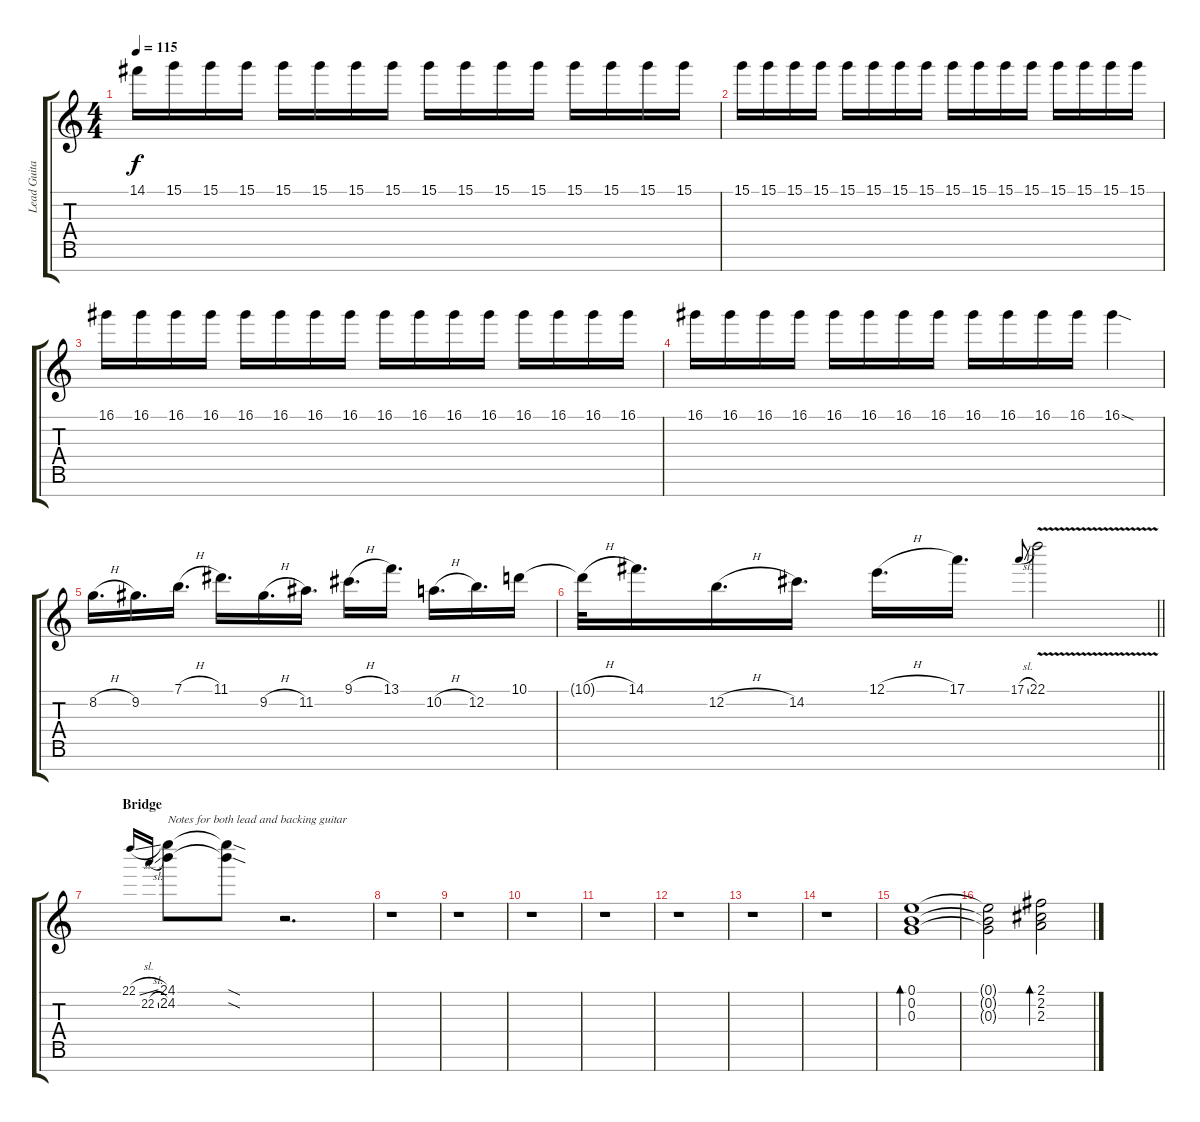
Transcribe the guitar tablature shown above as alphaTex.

\track ("Lead Guitar" "Lead Guita") {instrument overdrivenguitar}
\staff {score tabs}
\tuning (E4 B3 G3 D3 A2 E2 B1) {hide}
\ts (4 4)
\tempo 115
\clef g2
\ks c
14.1.16{dy f} 15.1.16 15.1.16 15.1.16 15.1.16 15.1.16 15.1.16 15.1.16 15.1.16 15.1.16 15.1.16 15.1.16 15.1.16 15.1.16 15.1.16 15.1.16 |
15.1.16 15.1.16 15.1.16 15.1.16 15.1.16 15.1.16 15.1.16 15.1.16 15.1.16 15.1.16 15.1.16 15.1.16 15.1.16 15.1.16 15.1.16 15.1.16 |
16.1.16 16.1.16 16.1.16 16.1.16 16.1.16 16.1.16 16.1.16 16.1.16 16.1.16 16.1.16 16.1.16 16.1.16 16.1.16 16.1.16 16.1.16 16.1.16 |
16.1.16 16.1.16 16.1.16 16.1.16 16.1.16 16.1.16 16.1.16 16.1.16 16.1.16 16.1.16 16.1.16 16.1.16 16.1{sod}.4 |
8.2{h}.16{d volume 14} 9.2.16{d} 7.1{h}.16{d} 11.1.16{d} 9.2{h}.16{d} 11.2.16{d} 9.1{h}.16{d} 13.1.16{d} 10.2{h}.16{d} 12.2.16{d} 10.1.16 |
\barLineRight lightlight
10.1{h t}.32 14.1.16{d} 12.2{h}.16{d} 14.2.16{d} 12.1{h}.16{d} 17.1.16{d} 17.1{sl}.8{gr onbeat} 22.1{v}.2 |
\section ("" "Bridge")
22.1{sl}.16{gr onbeat} 22.2{sl}.16{gr onbeat} (24.1 24.2).8{txt "Notes for both lead and backing guitar"} (24.1{sod t} 24.2{sod t}).8 r.2{d} |
r.1 |
r.1 |
r.1 |
r.1 |
r.1 |
r.1 |
r.1 |
(0.1 0.2 0.3).1{bd 240 volume 8 instrument acousticguitarsteel} |
(0.1{t} 0.2{t} 0.3{t}).2 (2.1 2.2 2.3).2{bd 240}
